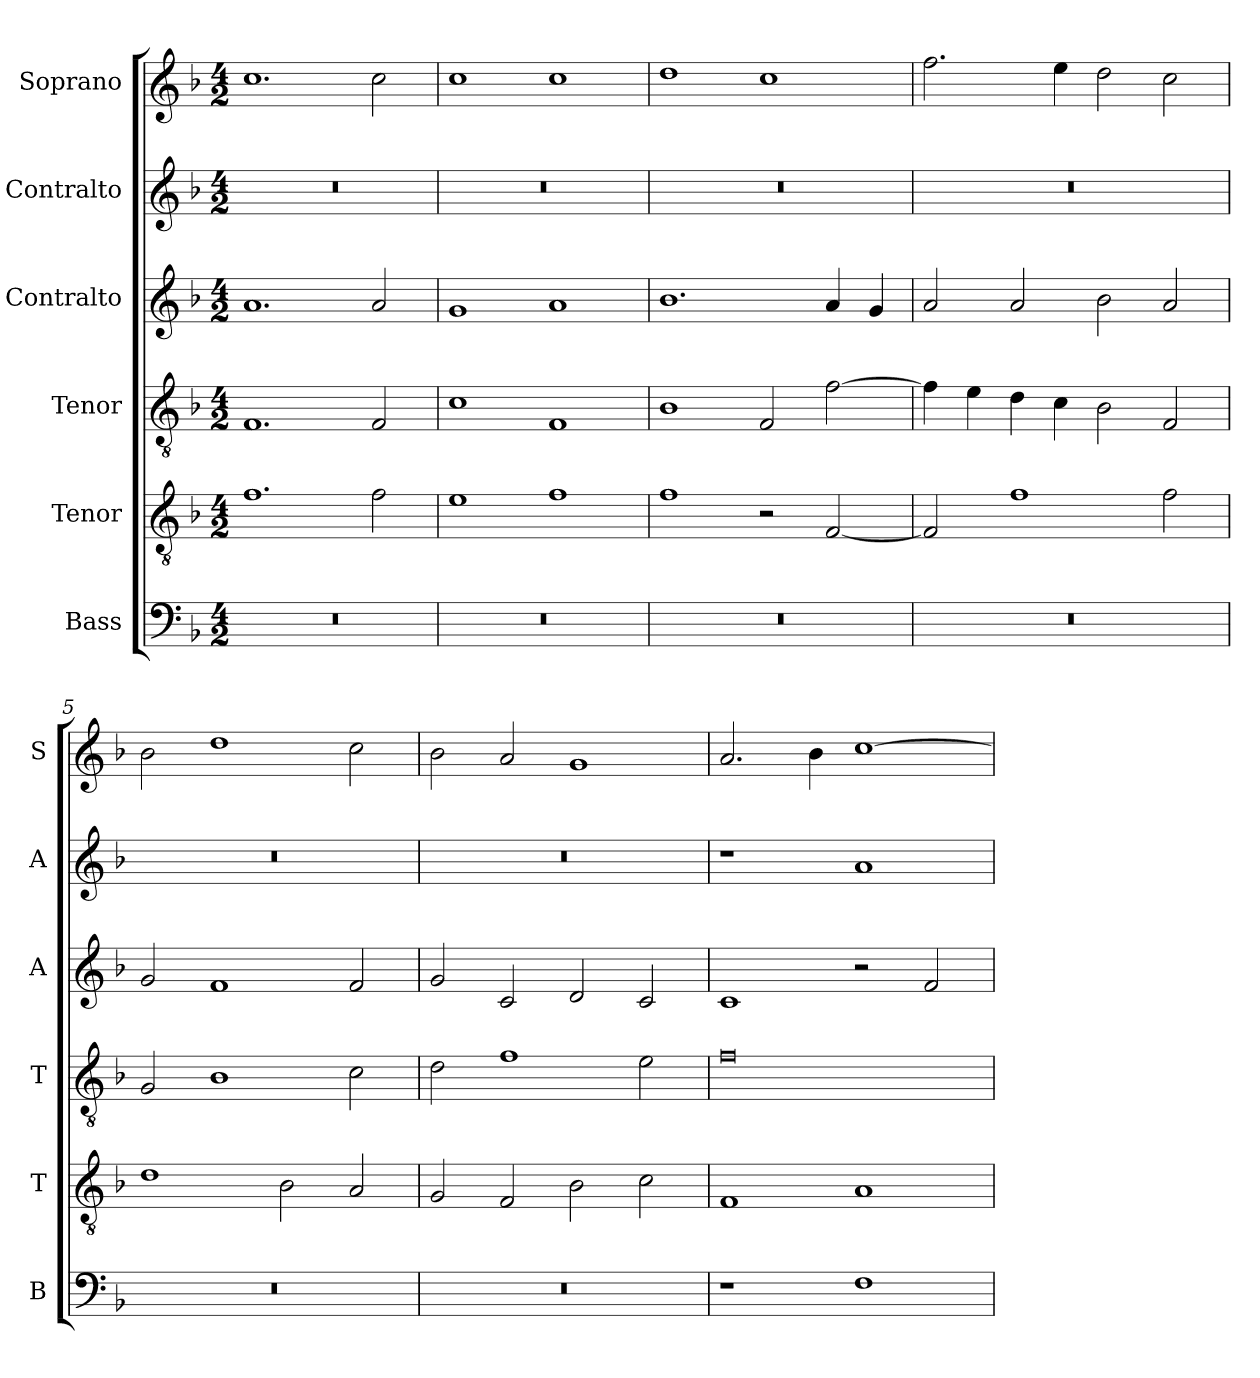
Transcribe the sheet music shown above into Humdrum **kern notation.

**kern	**kern	**kern	**kern	**kern	**kern
*part6	*part5	*part4	*part3	*part2	*part1
*staff6	*staff5	*staff4	*staff3	*staff2	*staff1
*I"Bass	*I"Tenor	*I"Tenor	*I"Contralto	*I"Contralto	*I"Soprano
*I'B	*I'T	*I'T	*I'A	*I'A	*I'S
*clefF4	*clefGv2	*clefGv2	*clefG2	*clefG2	*clefG2
*k[b-]	*k[b-]	*k[b-]	*k[b-]	*k[b-]	*k[b-]
*F:ion	*F:ion	*F:ion	*F:ion	*F:ion	*F:ion
*M4/2	*M4/2	*M4/2	*M4/2	*M4/2	*M4/2
=1	=1	=1	=1	=1	=1
0r	1.f	1.F	1.a	0r	1.cc
.	2f	2F	2a	.	2cc
=2	=2	=2	=2	=2	=2
0r	1e	1c	1g	0r	1cc
.	1f	1F	1a	.	1cc
=3	=3	=3	=3	=3	=3
0r	1f	1B-	1.b-	0r	1dd
.	2r	2F	.	.	1cc
.	[2F	[2f	4a	.	.
.	.	.	4g	.	.
=4	=4	=4	=4	=4	=4
0r	2F]	4f]	2a	0r	2.ff
.	.	4e	.	.	.
.	1f	4d	2a	.	.
.	.	4c	.	.	4ee
.	.	2B-	2b-	.	2dd
.	2f	2F	2a	.	2cc
=5	=5	=5	=5	=5	=5
0r	1d	2G	2g	0r	2b-
.	.	1B-	1f	.	1dd
.	2B-	.	.	.	.
.	2A	2c	2f	.	2cc
=6	=6	=6	=6	=6	=6
0r	2G	2d	2g	0r	2b-
.	2F	1f	2c	.	2a
.	2B-	.	2d	.	1g
.	2c	2e	2c	.	.
=7	=7	=7	=7	=7	=7
1r	1F	0f	1c	1r	2.a
.	.	.	.	.	4b-
1F	1A	.	2r	1a	[1cc
.	.	.	2f	.	.
=	=	=	=	=	=
*-	*-	*-	*-	*-	*-
